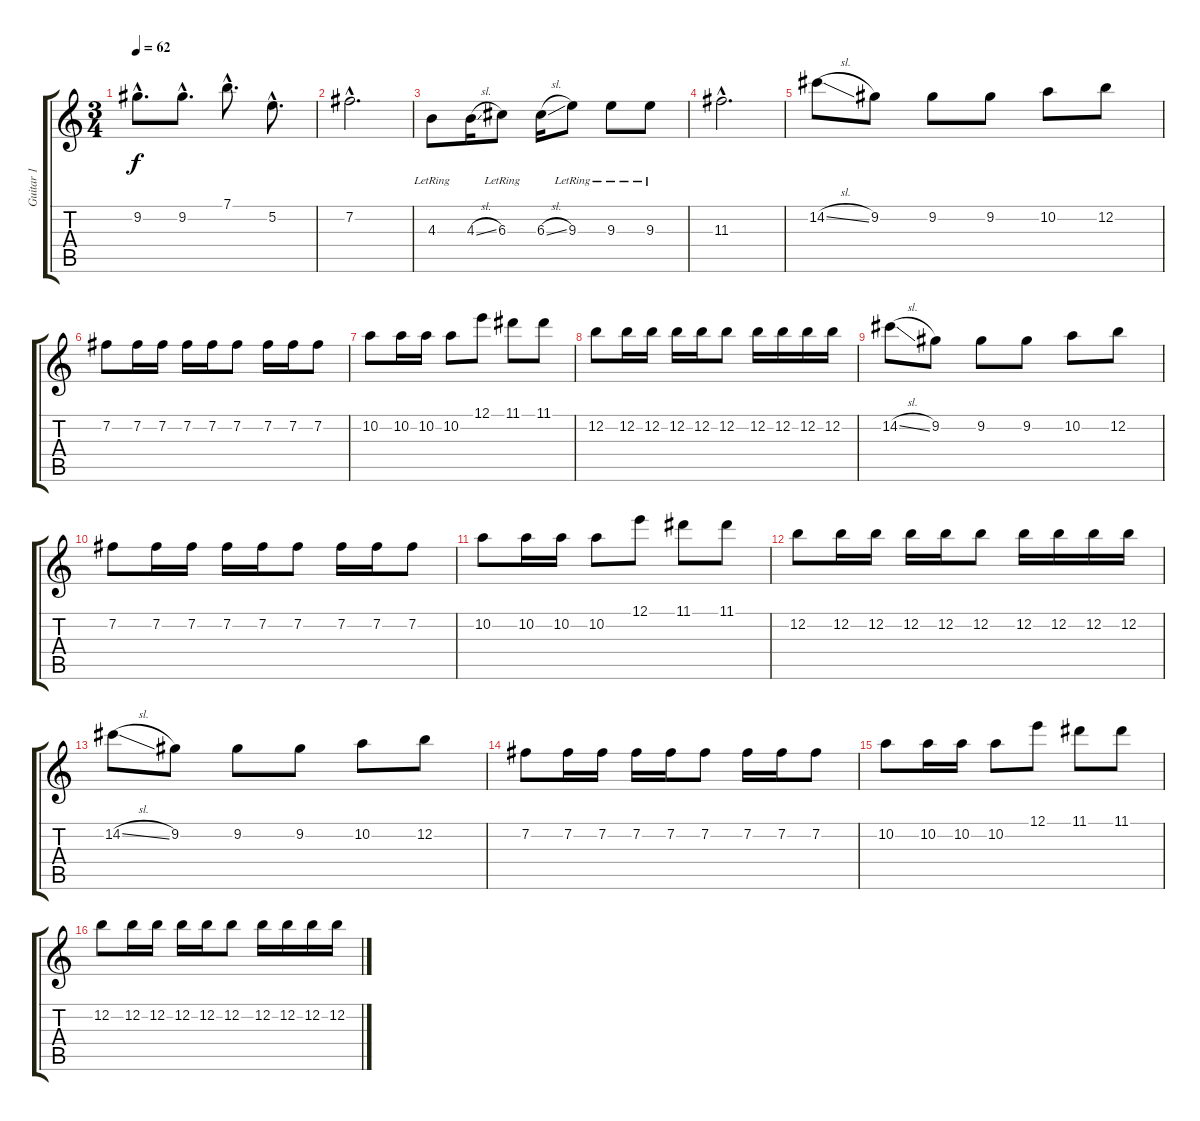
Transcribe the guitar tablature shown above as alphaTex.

\track ("Guitar 1" "Guitar 1") {instrument electricguitarjazz}
\staff {score tabs}
\tuning (E4 B3 G3 D3 A2 E2) {hide}
\ts (3 4)
\tempo 62
\clef g2
\ks c
9.2{hac}.8{d dy f} 9.2{hac}.8{d} 7.1{hac}.8{d} 5.2{hac}.8{d} |
7.2{hac}.2{d} |
4.3{lr}.8 4.3{sl}.16 6.3{lr}.8 6.3{sl}.16 9.3{lr}.8 9.3{lr}.8 9.3{lr}.8 |
11.3{hac}.2{d} |
14.2{sl}.8 9.2.8 9.2.8 9.2.8 10.2.8 12.2.8 |
7.2.8 7.2.16 7.2.16 7.2.16 7.2.16 7.2.8 7.2.16 7.2.16 7.2.8 |
10.2.8 10.2.16 10.2.16 10.2.8 12.1.8 11.1.8 11.1.8 |
12.2.8 12.2.16 12.2.16 12.2.16 12.2.16 12.2.8 12.2.16 12.2.16 12.2.16 12.2.16 |
14.2{sl}.8 9.2.8 9.2.8 9.2.8 10.2.8 12.2.8 |
7.2.8 7.2.16 7.2.16 7.2.16 7.2.16 7.2.8 7.2.16 7.2.16 7.2.8 |
10.2.8 10.2.16 10.2.16 10.2.8 12.1.8 11.1.8 11.1.8 |
12.2.8 12.2.16 12.2.16 12.2.16 12.2.16 12.2.8 12.2.16 12.2.16 12.2.16 12.2.16 |
14.2{sl}.8 9.2.8 9.2.8 9.2.8 10.2.8 12.2.8 |
7.2.8 7.2.16 7.2.16 7.2.16 7.2.16 7.2.8 7.2.16 7.2.16 7.2.8 |
10.2.8 10.2.16 10.2.16 10.2.8 12.1.8 11.1.8 11.1.8 |
12.2.8 12.2.16 12.2.16 12.2.16 12.2.16 12.2.8 12.2.16 12.2.16 12.2.16 12.2.16
